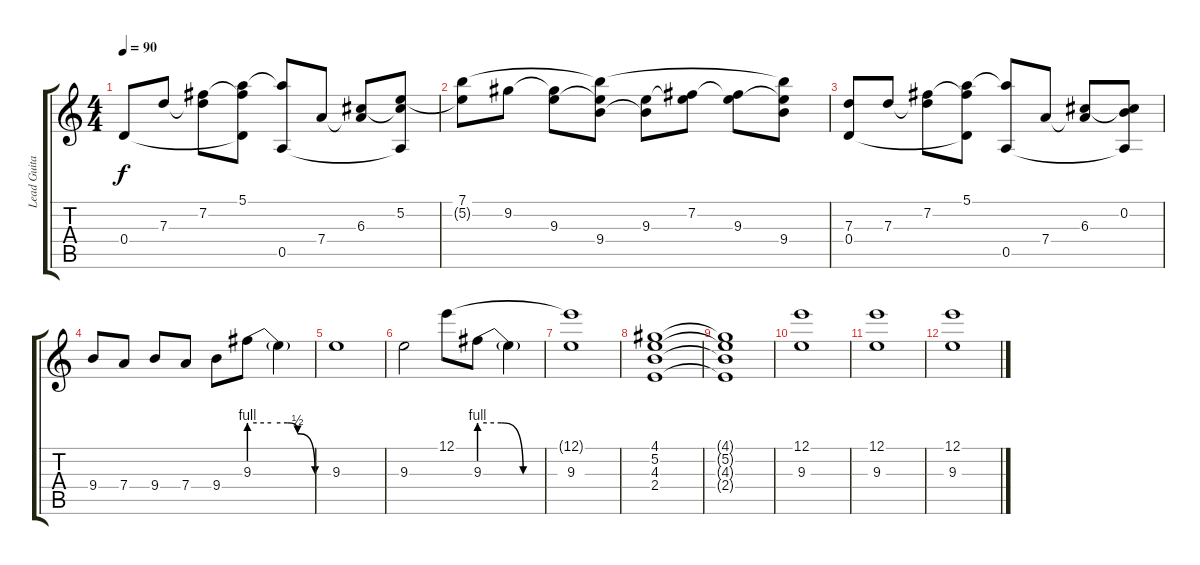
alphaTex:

\track ("Lead Guitar" "Lead Guita") {instrument electricguitarjazz}
\staff {score tabs}
\tuning (E4 B3 G3 D3 A2 E2) {hide}
\ts (4 4)
\tempo 90
\clef g2
\ks c
0.4.8{dy f} 7.3.8 (7.2 7.3{t}).8 (5.1 7.2{t} 0.4{t}).8 (5.1{t} 0.5).8 7.4.8 (6.3 7.4{t}).8 (5.2 6.3{t} 0.5{t}).8 |
(7.1 5.2{t}).8 9.2.8 (9.2{t} 9.3).8 (7.1{t} 9.3{t} 9.4).8 (9.3 9.4{t}).8 (7.2 9.3{t}).8 (7.2{t} 9.3).8 (7.1{t} 9.3{t} 9.4).8 |
(7.3 0.4).8 7.3.8 (7.2 7.3{t}).8 (5.1 7.2{t} 0.4{t}).8 (5.1{t} 0.5).8 7.4.8 (6.3 7.4{t}).8 (0.2 6.3{t} 0.5{t}).8 |
9.4.8 7.4.8 9.4.8 7.4.8 9.4.8 9.3{be (custom 0 4 20 4 35 4 44 2 60 0)}.8 9.3{t}.4 |
9.3.1 |
9.3.2 12.1.8 9.3{be (custom 0 4 20 4 40 0 60 0)}.8 9.3{t}.4 |
(12.1{t} 9.3).1 |
(4.1 5.2 4.3 2.4).1 |
(4.1{t} 5.2{t} 4.3{t} 2.4{t}).1{volume 8} |
(12.1 9.3).1{volume 5} |
(12.1 9.3).1{volume 2} |
(12.1 9.3).1{volume 0}
